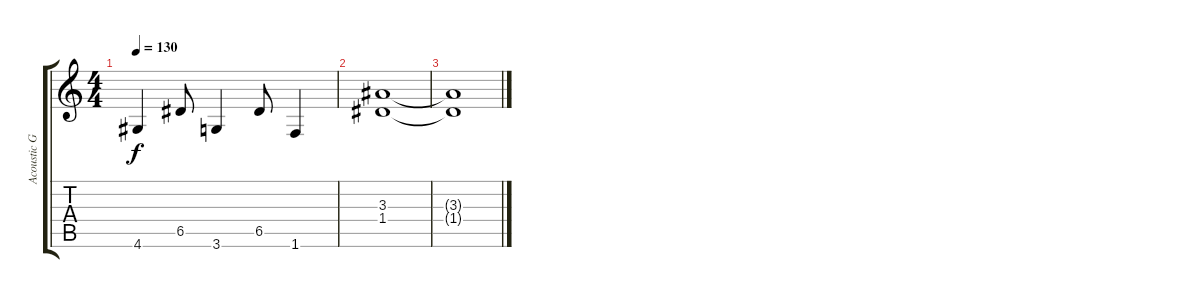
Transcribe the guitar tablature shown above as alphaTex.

\track ("Acoustic Guitar" "Acoustic G") {instrument acousticguitarnylon}
\staff {score tabs}
\tuning (E4 B3 G3 D3 A2 E2) {hide}
\ts (4 4)
\tempo 130
\clef g2
\ks c
4.6.4{dy f} 6.5.8 3.6.4 6.5.8 1.6.4 |
(3.3 1.4).1 |
(3.3{t} 1.4{t}).1
